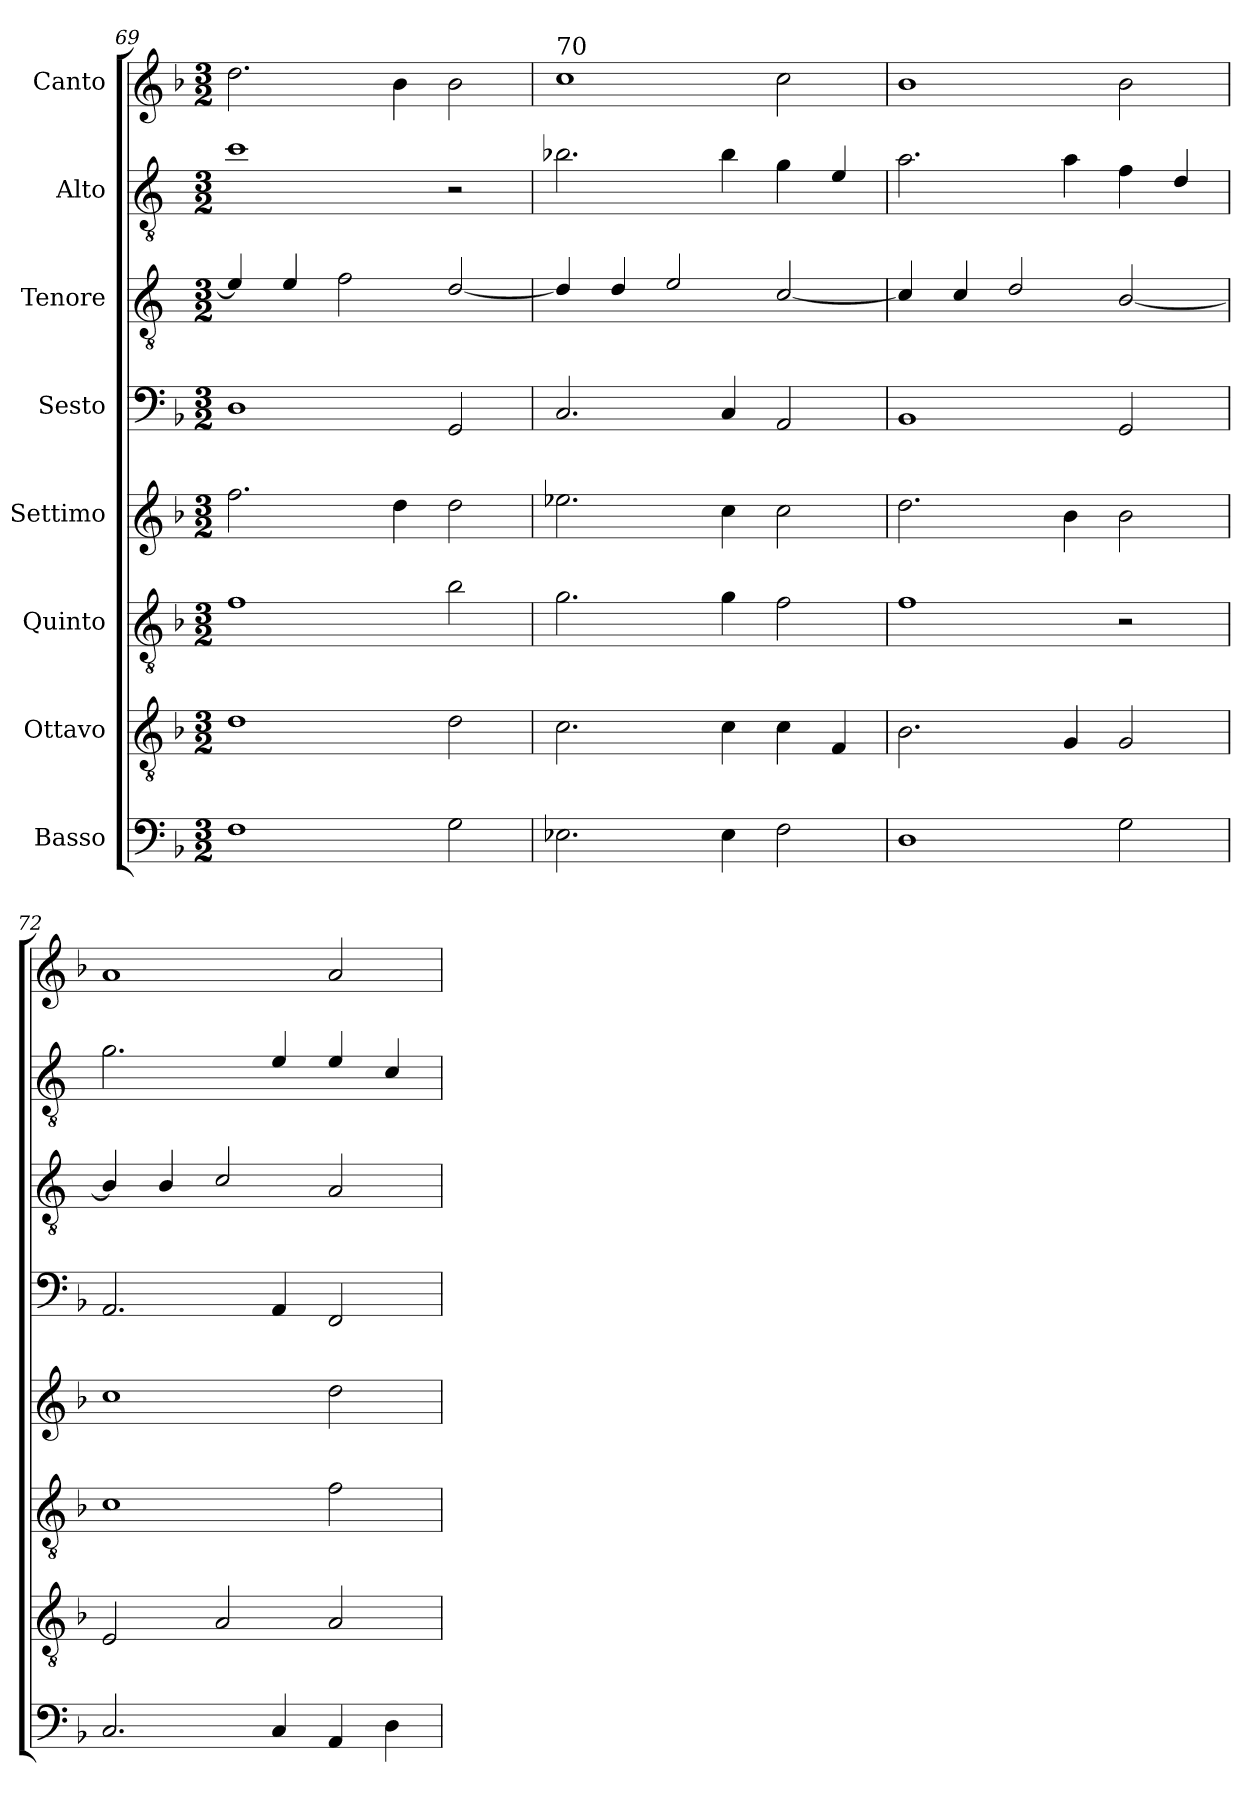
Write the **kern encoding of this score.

**kern	**kern	**kern	**kern	**kern	**kern	**kern	**kern
*part8	*part7	*part6	*part5	*part4	*part3	*part2	*part1
*staff8	*staff7	*staff6	*staff5	*staff4	*staff3	*staff2	*staff1
*I"Basso	*I"Ottavo	*I"Quinto	*I"Settimo	*I"Sesto	*I"Tenore	*I"Alto	*I"Canto
*clefF4	*clefGv2	*clefGv2	*clefG2	*clefF4	*clefGv2	*clefGv2	*clefG2
*	*	*	*	*	*ITrd4c7	*ITrd4c7	*
*k[b-]	*k[b-]	*k[b-]	*k[b-]	*k[b-]	*k[b-]	*k[b-]	*k[b-]
*M3/2	*M3/2	*M3/2	*M3/2	*M3/2	*M3/2	*M3/2	*M3/2
=69	=69	=69	=69	=69	=69	=69	=69
1F	1d	1f	2.ff\	1D	4A/]	1f	2.dd\
.	.	.	.	.	4A/	.	.
.	.	.	.	.	2B-\	.	.
.	.	.	4dd\	.	.	.	4b-\
2G\	2d\	2b-\	2dd\	2GG/	[2G/	2r	2b-\
!!LO:PB:g=z
=70	=70	=70	=70	=70	=70	=70	=70
!	!	!	!	!	!	!	!LO:TX:a:t=70
2.E-X\	2.c\	2.g\	2.ee-X\	2.C/	4G/]	2.e-X\	1cc
.	.	.	.	.	4G/	.	.
.	.	.	.	.	2A/	.	.
4E-\	4c\	4g\	4cc\	4C/	.	4e-\	.
2F\	4c\	2f\	2cc\	2AA/	[2F/	4c\	2cc\
.	4F/	.	.	.	.	4A/	.
=71	=71	=71	=71	=71	=71	=71	=71
1D	2.B-\	1f	2.dd\	1BB-	4F/]	2.d\	1b-
.	.	.	.	.	4F/	.	.
.	.	.	.	.	2G/	.	.
.	4G/	.	4b-\	.	.	4d\	.
2G\	2G/	2r	2b-\	2GG/	[2E/	4B-\	2b-\
.	.	.	.	.	.	4G/	.
=72	=72	=72	=72	=72	=72	=72	=72
2.C/	2E/	1c	1cc	2.AA/	4E/]	2.c\	1a
.	.	.	.	.	4E/	.	.
.	2A/	.	.	.	2F/	.	.
4C/	.	.	.	4AA/	.	4A/	.
4AA/	2A/	2f\	2dd\	2FF/	2D/	4A/	2a/
4D\	.	.	.	.	.	4F/	.
=	=	=	=	=	=	=	=
*-	*-	*-	*-	*-	*-	*-	*-
